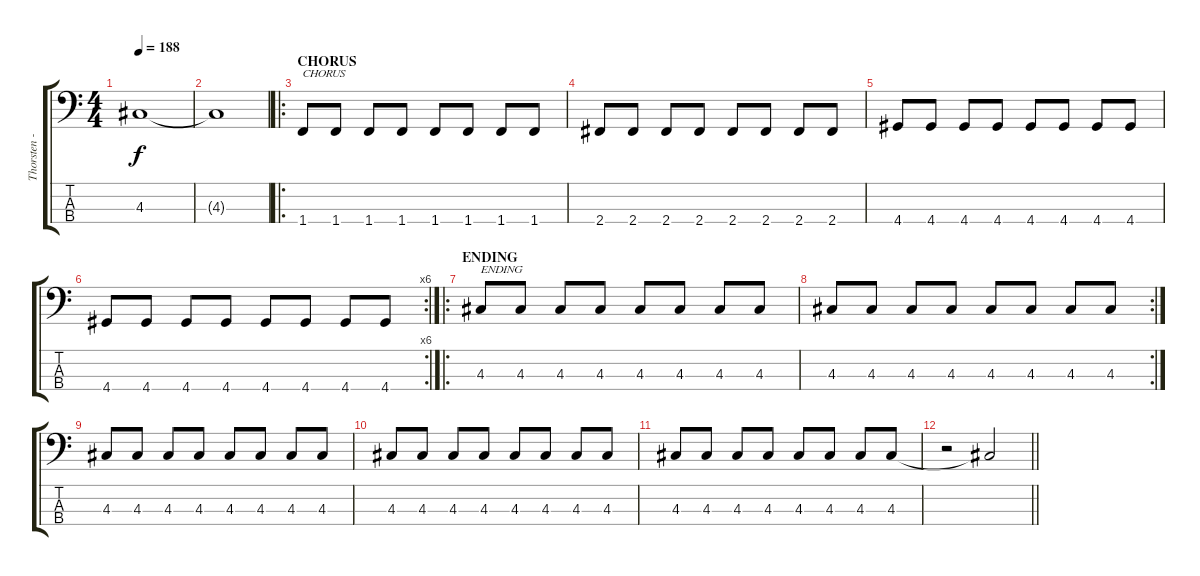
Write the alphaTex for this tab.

\track ("Thorsten - Bass" "Thorsten -") {instrument electricbasspick}
\staff {score tabs}
\tuning (G2 D2 A1 E1) {hide}
\ts (4 4)
\tempo 188
\clef f4
\ks c
4.3{t}.1{dy f} |
4.3{t}.1 |
\ro
\section ("" "CHORUS")
1.4.8{txt "CHORUS"} 1.4.8 1.4.8 1.4.8 1.4.8 1.4.8 1.4.8 1.4.8 |
2.4.8 2.4.8 2.4.8 2.4.8 2.4.8 2.4.8 2.4.8 2.4.8 |
4.4.8 4.4.8 4.4.8 4.4.8 4.4.8 4.4.8 4.4.8 4.4.8 |
\rc 6
4.4.8 4.4.8 4.4.8 4.4.8 4.4.8 4.4.8 4.4.8 4.4.8 |
\ro
\section ("" "ENDING")
4.3.8{txt "ENDING"} 4.3.8 4.3.8 4.3.8 4.3.8 4.3.8 4.3.8 4.3.8 |
\rc 2
4.3.8 4.3.8 4.3.8 4.3.8 4.3.8 4.3.8 4.3.8 4.3.8 |
4.3.8 4.3.8 4.3.8 4.3.8 4.3.8 4.3.8 4.3.8 4.3.8 |
4.3.8 4.3.8 4.3.8 4.3.8 4.3.8 4.3.8 4.3.8 4.3.8 |
4.3.8 4.3.8 4.3.8 4.3.8 4.3.8 4.3.8 4.3.8 4.3.8 |
\barLineRight lightlight
r.2 4.3{t}.2
